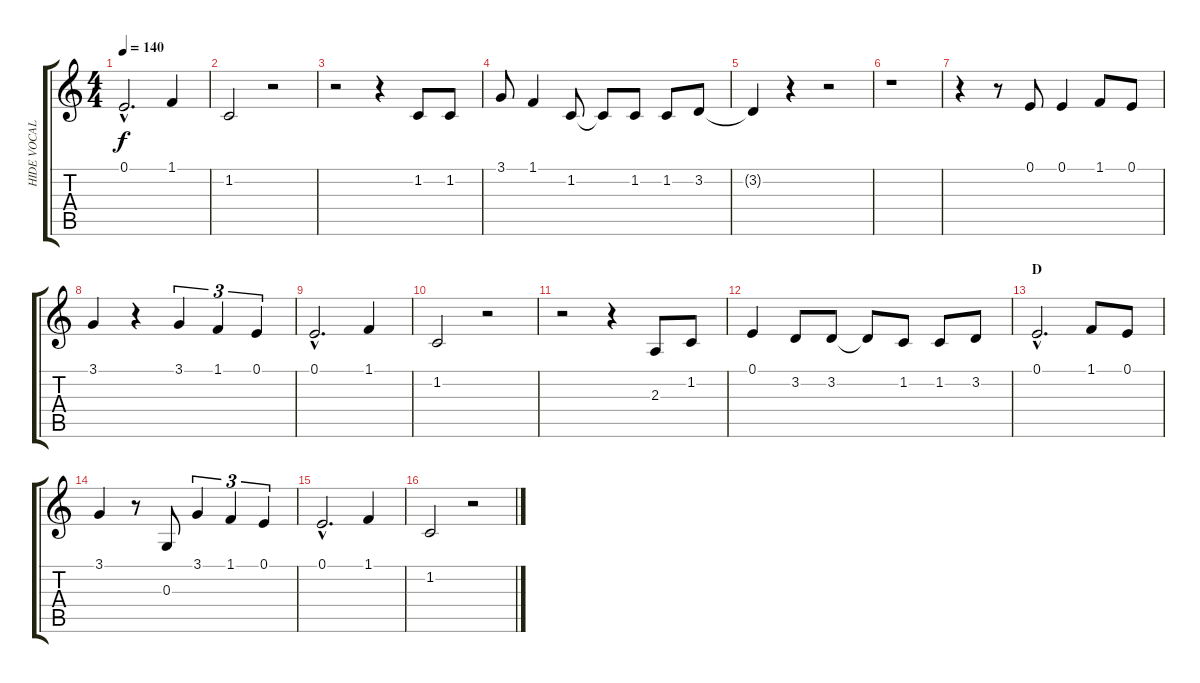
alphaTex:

\track ("HIDE VOCAL" "HIDE VOCAL") {instrument oboe}
\staff {score tabs}
\tuning (E4 B3 G3 D3 A2 E2) {hide}
\ts (4 4)
\tempo 140
\clef g2
\ks c
0.1{hac}.2{d dy f} 1.1.4 |
1.2.2 r.2 |
r.2 r.4 1.2.8 1.2.8 |
3.1.8 1.1.4 1.2.8 1.2{t}.8 1.2.8 1.2.8 3.2.8 |
3.2{t}.4 r.4 r.2 |
r.1 |
r.4 r.8 0.1.8 0.1.4 1.1.8 0.1.8 |
3.1.4 r.4 3.1.4{tu (3 2)} 1.1.4{tu (3 2)} 0.1.4{tu (3 2)} |
0.1{hac}.2{d} 1.1.4 |
1.2.2 r.2 |
r.2 r.4 2.3.8 1.2.8 |
0.1.4 3.2.8 3.2.8 3.2{t}.8 1.2.8 1.2.8 3.2.8 |
\section ("" "D")
0.1{hac}.2{d} 1.1.8 0.1.8 |
3.1.4 r.8 0.3.8 3.1.4{tu (3 2)} 1.1.4{tu (3 2)} 0.1.4{tu (3 2)} |
0.1{hac}.2{d} 1.1.4 |
1.2.2 r.2
